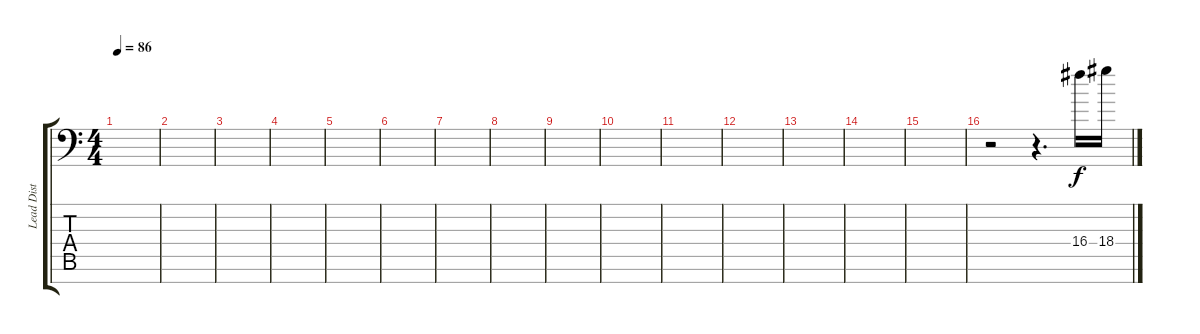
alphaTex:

\track ("Lead Dist" "Lead Dist") {instrument distortionguitar}
\staff {score tabs}
\tuning (E4 B3 G3 D3 A2 E2 C-1) {hide}
\ts (4 4)
\tempo 86
\clef f4
\ks c
|
|
|
|
|
|
|
|
|
|
|
|
|
|
|
r.2 r.4{d} 16.4.16 18.4.16
